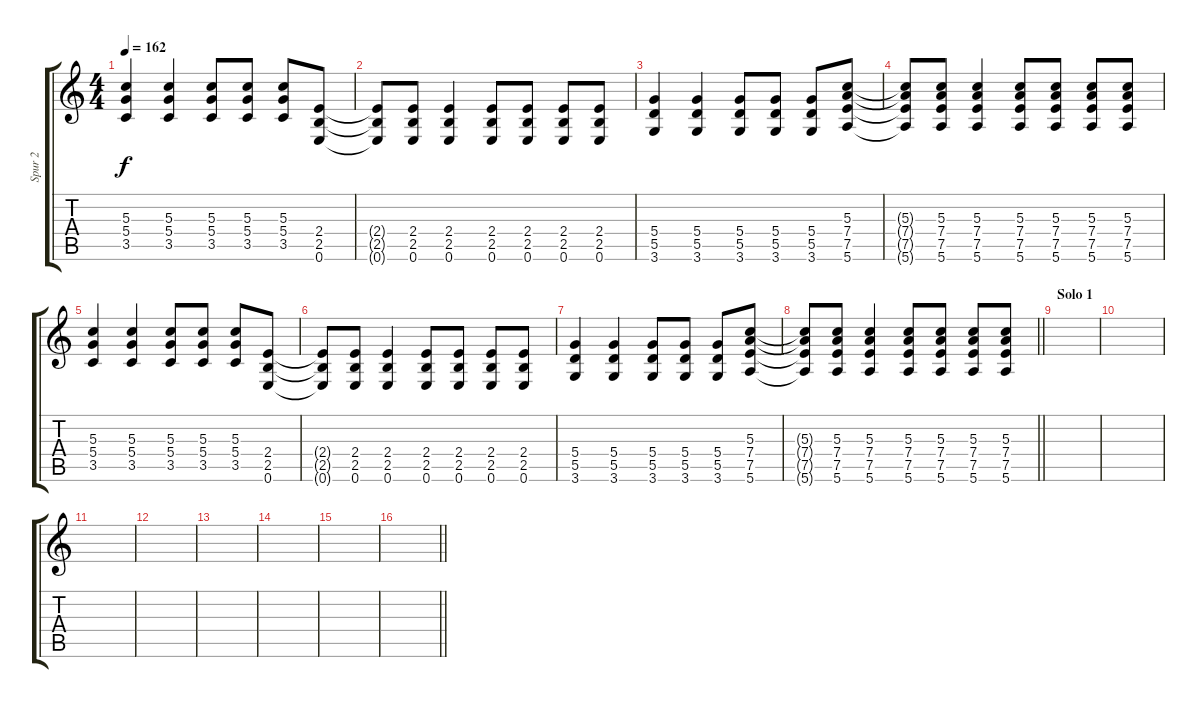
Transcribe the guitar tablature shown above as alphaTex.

\track ("Spur 2" "Spur 2") {instrument acousticguitarsteel}
\staff {score tabs}
\tuning (E4 B3 G3 D3 A2 E2) {hide}
\ts (4 4)
\tempo 162
\clef g2
\ks c
(5.3 5.4 3.5).4{dy f} (5.3 5.4 3.5).4 (5.3 5.4 3.5).8 (5.3 5.4 3.5).8 (5.3 5.4 3.5).8 (2.4 2.5 0.6).8 |
(2.4{t} 2.5{t} 0.6{t}).8 (2.4 2.5 0.6).8 (2.4 2.5 0.6).4 (2.4 2.5 0.6).8 (2.4 2.5 0.6).8 (2.4 2.5 0.6).8 (2.4 2.5 0.6).8 |
(5.4 5.5 3.6).4 (5.4 5.5 3.6).4 (5.4 5.5 3.6).8 (5.4 5.5 3.6).8 (5.4 5.5 3.6).8 (5.3 7.4 7.5 5.6).8 |
(5.3{t} 7.4{t} 7.5{t} 5.6{t}).8 (5.3 7.4 7.5 5.6).8 (5.3 7.4 7.5 5.6).4 (5.3 7.4 7.5 5.6).8 (5.3 7.4 7.5 5.6).8 (5.3 7.4 7.5 5.6).8 (5.3 7.4 7.5 5.6).8 |
(5.3 5.4 3.5).4 (5.3 5.4 3.5).4 (5.3 5.4 3.5).8 (5.3 5.4 3.5).8 (5.3 5.4 3.5).8 (2.4 2.5 0.6).8 |
(2.4{t} 2.5{t} 0.6{t}).8 (2.4 2.5 0.6).8 (2.4 2.5 0.6).4 (2.4 2.5 0.6).8 (2.4 2.5 0.6).8 (2.4 2.5 0.6).8 (2.4 2.5 0.6).8 |
(5.4 5.5 3.6).4 (5.4 5.5 3.6).4 (5.4 5.5 3.6).8 (5.4 5.5 3.6).8 (5.4 5.5 3.6).8 (5.3 7.4 7.5 5.6).8 |
\barLineRight lightlight
(5.3{t} 7.4{t} 7.5{t} 5.6{t}).8 (5.3 7.4 7.5 5.6).8 (5.3 7.4 7.5 5.6).4 (5.3 7.4 7.5 5.6).8 (5.3 7.4 7.5 5.6).8 (5.3 7.4 7.5 5.6).8 (5.3 7.4 7.5 5.6).8 |
\section ("" "Solo 1")
|
|
|
|
|
|
|
\barLineRight lightlight
